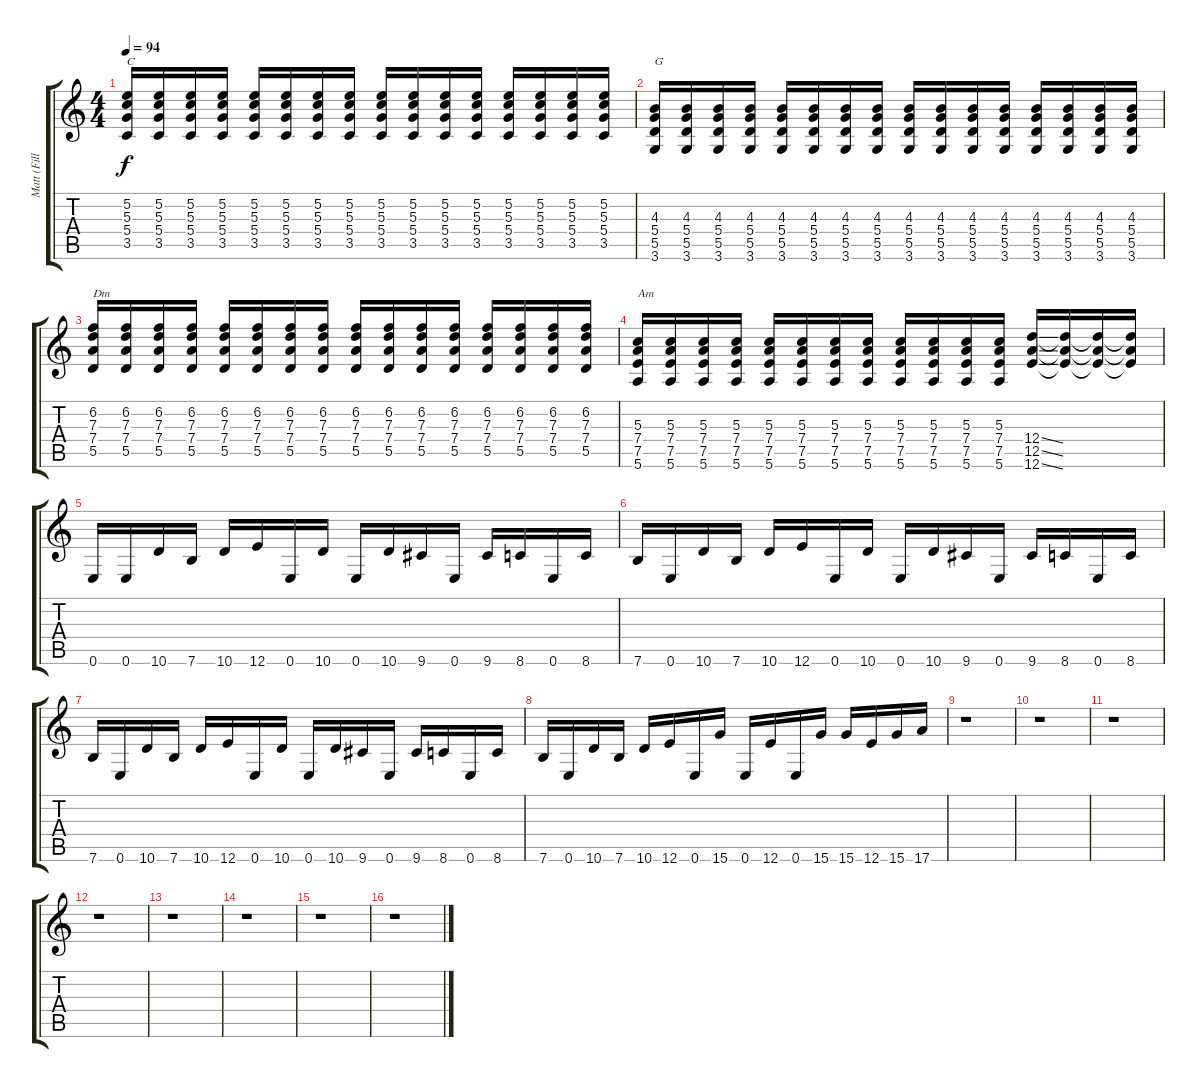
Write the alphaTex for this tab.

\track ("Matt (Fills)" "Matt (Fill") {instrument distortionguitar}
\staff {score tabs}
\tuning (E4 B3 G3 D3 A2 E2) {hide}
\ts (4 4)
\tempo 94
\clef g2
\ks c
(5.2 5.3 5.4 3.5).16{txt "C" dy f} (5.2 5.3 5.4 3.5).16 (5.2 5.3 5.4 3.5).16 (5.2 5.3 5.4 3.5).16 (5.2 5.3 5.4 3.5).16 (5.2 5.3 5.4 3.5).16 (5.2 5.3 5.4 3.5).16 (5.2 5.3 5.4 3.5).16 (5.2 5.3 5.4 3.5).16 (5.2 5.3 5.4 3.5).16 (5.2 5.3 5.4 3.5).16 (5.2 5.3 5.4 3.5).16 (5.2 5.3 5.4 3.5).16 (5.2 5.3 5.4 3.5).16 (5.2 5.3 5.4 3.5).16 (5.2 5.3 5.4 3.5).16 |
(4.3 5.4 5.5 3.6).16{txt "G"} (4.3 5.4 5.5 3.6).16 (4.3 5.4 5.5 3.6).16 (4.3 5.4 5.5 3.6).16 (4.3 5.4 5.5 3.6).16 (4.3 5.4 5.5 3.6).16 (4.3 5.4 5.5 3.6).16 (4.3 5.4 5.5 3.6).16 (4.3 5.4 5.5 3.6).16 (4.3 5.4 5.5 3.6).16 (4.3 5.4 5.5 3.6).16 (4.3 5.4 5.5 3.6).16 (4.3 5.4 5.5 3.6).16 (4.3 5.4 5.5 3.6).16 (4.3 5.4 5.5 3.6).16 (4.3 5.4 5.5 3.6).16 |
(6.2 7.3 7.4 5.5).16{txt "Dm"} (6.2 7.3 7.4 5.5).16 (6.2 7.3 7.4 5.5).16 (6.2 7.3 7.4 5.5).16 (6.2 7.3 7.4 5.5).16 (6.2 7.3 7.4 5.5).16 (6.2 7.3 7.4 5.5).16 (6.2 7.3 7.4 5.5).16 (6.2 7.3 7.4 5.5).16 (6.2 7.3 7.4 5.5).16 (6.2 7.3 7.4 5.5).16 (6.2 7.3 7.4 5.5).16 (6.2 7.3 7.4 5.5).16 (6.2 7.3 7.4 5.5).16 (6.2 7.3 7.4 5.5).16 (6.2 7.3 7.4 5.5).16 |
(5.3 7.4 7.5 5.6).16{txt "Am"} (5.3 7.4 7.5 5.6).16 (5.3 7.4 7.5 5.6).16 (5.3 7.4 7.5 5.6).16 (5.3 7.4 7.5 5.6).16 (5.3 7.4 7.5 5.6).16 (5.3 7.4 7.5 5.6).16 (5.3 7.4 7.5 5.6).16 (5.3 7.4 7.5 5.6).16 (5.3 7.4 7.5 5.6).16 (5.3 7.4 7.5 5.6).16 (5.3 7.4 7.5 5.6).16 (12.4{ss} 12.5{ss} 12.6{ss}).16 (12.4{t} 12.5{t} 12.6{t}).16 (12.4{t} 12.5{t} 12.6{t}).16 (12.4{t} 12.5{t} 12.6{t}).16 |
0.6.16 0.6.16 10.6.16 7.6.16 10.6.16 12.6.16 0.6.16 10.6.16 0.6.16 10.6.16 9.6.16 0.6.16 9.6.16 8.6.16 0.6.16 8.6.16 |
7.6.16 0.6.16 10.6.16 7.6.16 10.6.16 12.6.16 0.6.16 10.6.16 0.6.16 10.6.16 9.6.16 0.6.16 9.6.16 8.6.16 0.6.16 8.6.16 |
7.6.16 0.6.16 10.6.16 7.6.16 10.6.16 12.6.16 0.6.16 10.6.16 0.6.16 10.6.16 9.6.16 0.6.16 9.6.16 8.6.16 0.6.16 8.6.16 |
7.6.16 0.6.16 10.6.16 7.6.16 10.6.16 12.6.16 0.6.16 15.6.16 0.6.16 12.6.16 0.6.16 15.6.16 15.6.16 12.6.16 15.6.16 17.6.16 |
r.1 |
r.1 |
r.1 |
r.1 |
r.1 |
r.1 |
r.1 |
r.1
